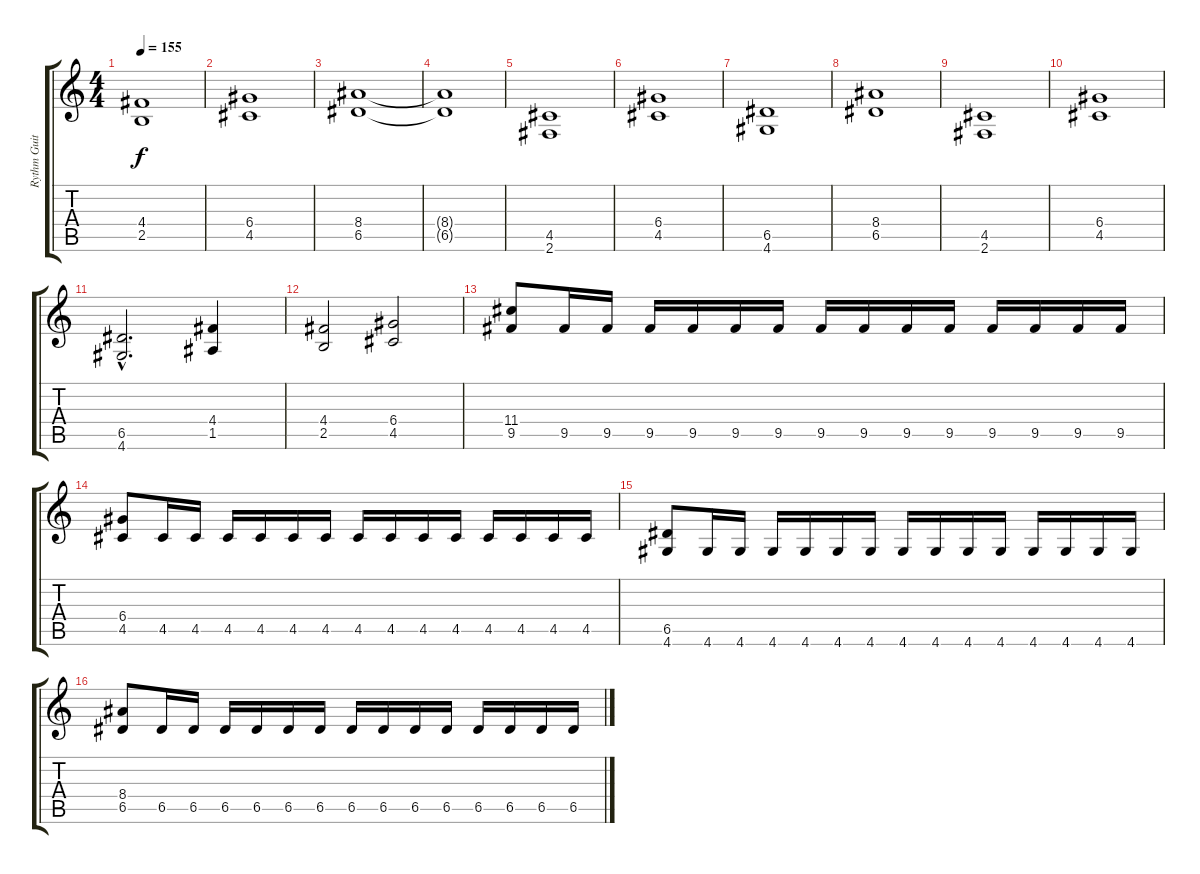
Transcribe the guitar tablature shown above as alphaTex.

\track ("Rythm Guitar" "Rythm Guit") {instrument distortionguitar}
\staff {score tabs}
\tuning (E4 B3 G3 D3 A2 E2) {hide}
\ts (4 4)
\tempo 155
\clef g2
\ks c
(4.4 2.5).1{dy f} |
(6.4 4.5).1 |
(8.4 6.5).1 |
(8.4{t} 6.5{t}).1 |
(4.5 2.6).1 |
(6.4 4.5).1 |
(6.5 4.6).1 |
(8.4 6.5).1 |
(4.5 2.6).1 |
(6.4 4.5).1 |
(6.5{hac} 4.6{hac}).2{d} (4.4 1.5).4 |
(4.4 2.5).2 (6.4 4.5).2 |
(11.4 9.5).8 9.5.16 9.5.16 9.5.16 9.5.16 9.5.16 9.5.16 9.5.16 9.5.16 9.5.16 9.5.16 9.5.16 9.5.16 9.5.16 9.5.16 |
(6.4 4.5).8 4.5.16 4.5.16 4.5.16 4.5.16 4.5.16 4.5.16 4.5.16 4.5.16 4.5.16 4.5.16 4.5.16 4.5.16 4.5.16 4.5.16 |
(6.5 4.6).8 4.6.16 4.6.16 4.6.16 4.6.16 4.6.16 4.6.16 4.6.16 4.6.16 4.6.16 4.6.16 4.6.16 4.6.16 4.6.16 4.6.16 |
(8.4 6.5).8 6.5.16 6.5.16 6.5.16 6.5.16 6.5.16 6.5.16 6.5.16 6.5.16 6.5.16 6.5.16 6.5.16 6.5.16 6.5.16 6.5.16
